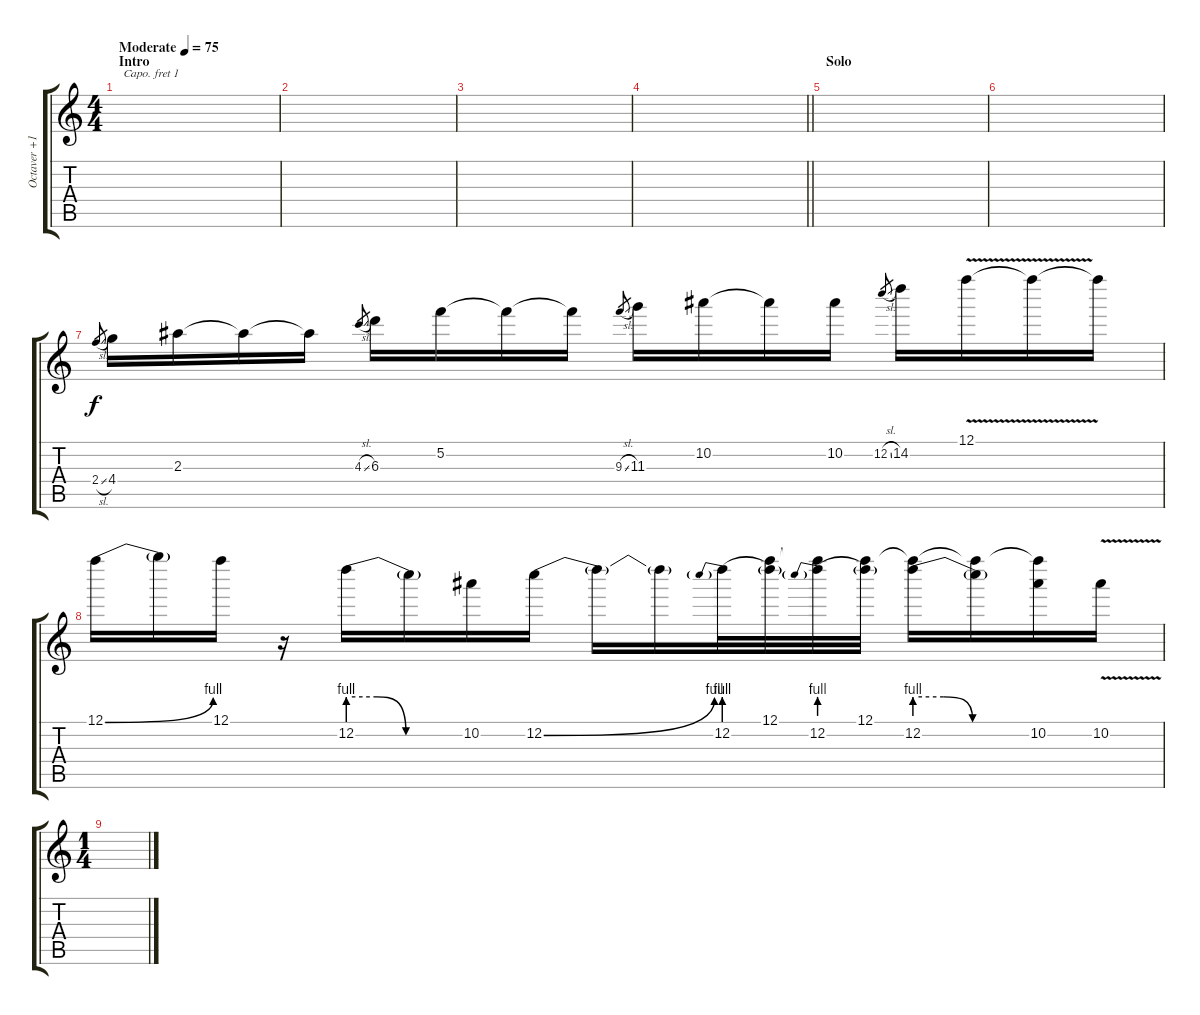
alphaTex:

\track ("Octaver +1" "Octaver +1") {instrument overdrivenguitar}
\staff {score tabs}
\capo 1
\tuning (E5 B4 G4 D4 A3 E3) {hide}
\ts (4 4)
\section ("" "Intro")
\tempo (75 "Moderate")
\clef g2
\ks c
|
|
|
\barLineRight lightlight
|
\section ("" "Solo")
|
|
2.4{sl}.8{gr} 4.4.16 2.3.16 2.3{t}.16 2.3{t}.16 4.3{sl}.8{gr} 6.3.16 5.2.16 5.2{t}.16 5.2{t}.16 9.3{sl}.8{gr} 11.3.16 10.2.16 10.2{t}.16 10.2.16 12.2{sl}.8{gr} 14.2.16 12.1{v}.16 12.1{t}.16 12.1{t}.16 |
12.1{be (bend 0 0 60 4)}.16 12.1{t}.16 12.1.16 r.16 12.2{be (custom 0 4 15 4 30 0 60 0)}.16 12.2{t}.16 10.2.16 12.2{be (bend 0 0 60 4)}.16 12.2{t}.16 12.2{t}.16 12.2{be (prebend 0 4 60 4)}.32 (12.1 12.2{t}).32 (12.1{t} 12.2{be (prebend 0 4 60 4)}).32 (12.1 12.2{t}).32 (12.1{t} 12.2{be (custom 0 4 15 4 30 0 60 0)}).16 (12.1{t} 12.2{t}).16 (12.1{t} 10.2).16 10.2{v}.16 |
\ts (1 4)
